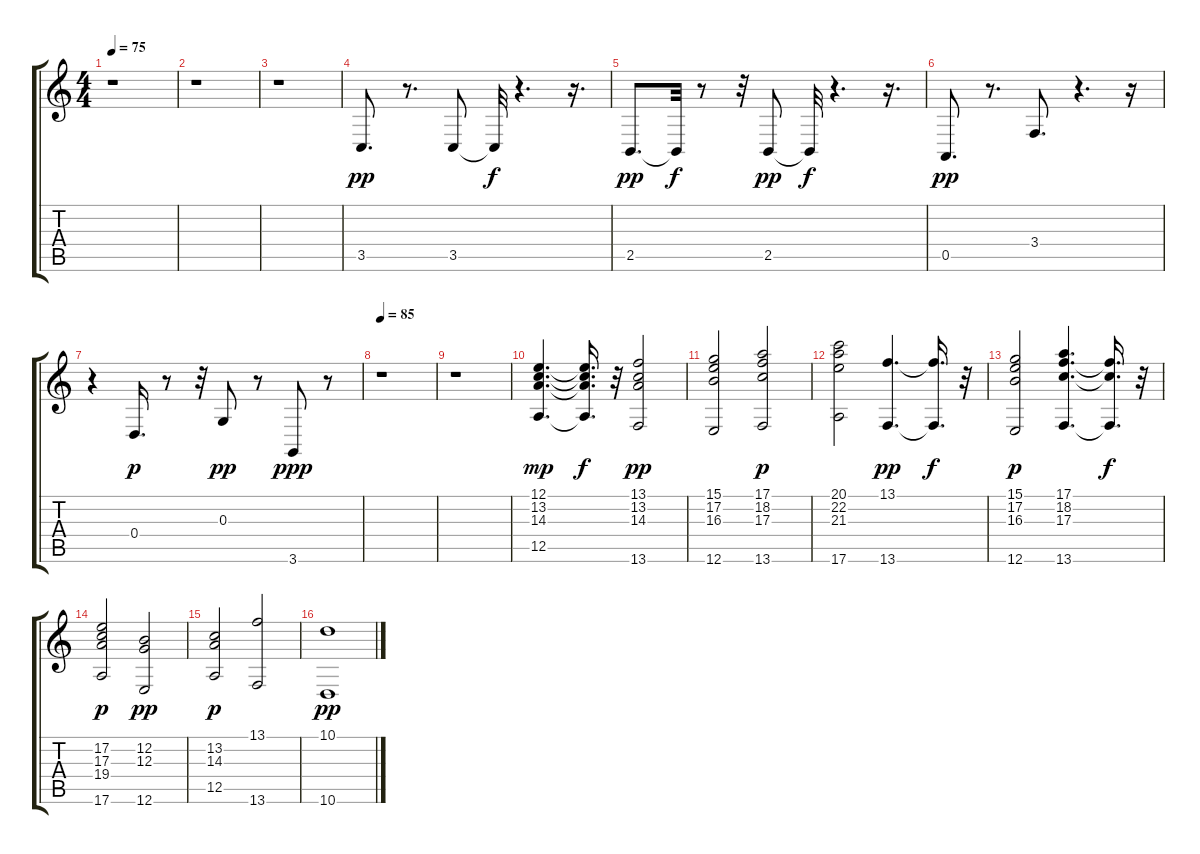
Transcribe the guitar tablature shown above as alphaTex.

\track "" {instrument stringensemble1}
\staff {score tabs}
\tuning (E4 B3 G3 D3 A2 E2) {hide}
\ts (4 4)
\tempo 75
\clef g2
\ks c
r.1{dy mp} |
r.1 |
r.1 |
3.5.8{d dy pp} r.8{d} 3.5.8 3.5{t}.32{dy f} r.4{d} r.16{d} |
2.5.8{d dy pp} 2.5{t}.32{dy f} r.8 r.32 2.5.8{dy pp} 2.5{t}.32{dy f} r.4{d} r.16{d} |
0.5.8{d dy pp} r.8{d} 3.4.8{d} r.4{d} r.16 |
r.4 0.4.16{d dy p} r.8 r.32 0.3.8{dy pp} r.8 3.6.8{dy ppp} r.8 |
\tempo 85
r.1 |
r.1 |
(12.1 13.2 14.3 12.5).4{d dy mp} (12.1{t} 13.2{t} 14.3{t} 12.5{t}).16{d dy f} r.32 (13.1 13.2 14.3 13.6).2{dy pp} |
(15.1 17.2 16.3 12.6).2 (17.1 18.2 17.3 13.6).2{dy p} |
(20.1 22.2 21.3 17.6).2 (13.1 13.6).4{d dy pp} (13.1{t} 13.6{t}).16{d dy f} r.32 |
(15.1 17.2 16.3 12.6).2{dy p} (17.1 18.2 17.3 13.6).4{d} (18.2{t} 17.3{t} 13.6{t}).16{d dy f} r.32 |
(17.2 17.3 19.4 17.6).2{dy p} (12.2 12.3 12.6).2{dy pp} |
(13.2 14.3 12.5).2{dy p} (13.1 13.6).2 |
(10.1 10.6).1{dy pp}
